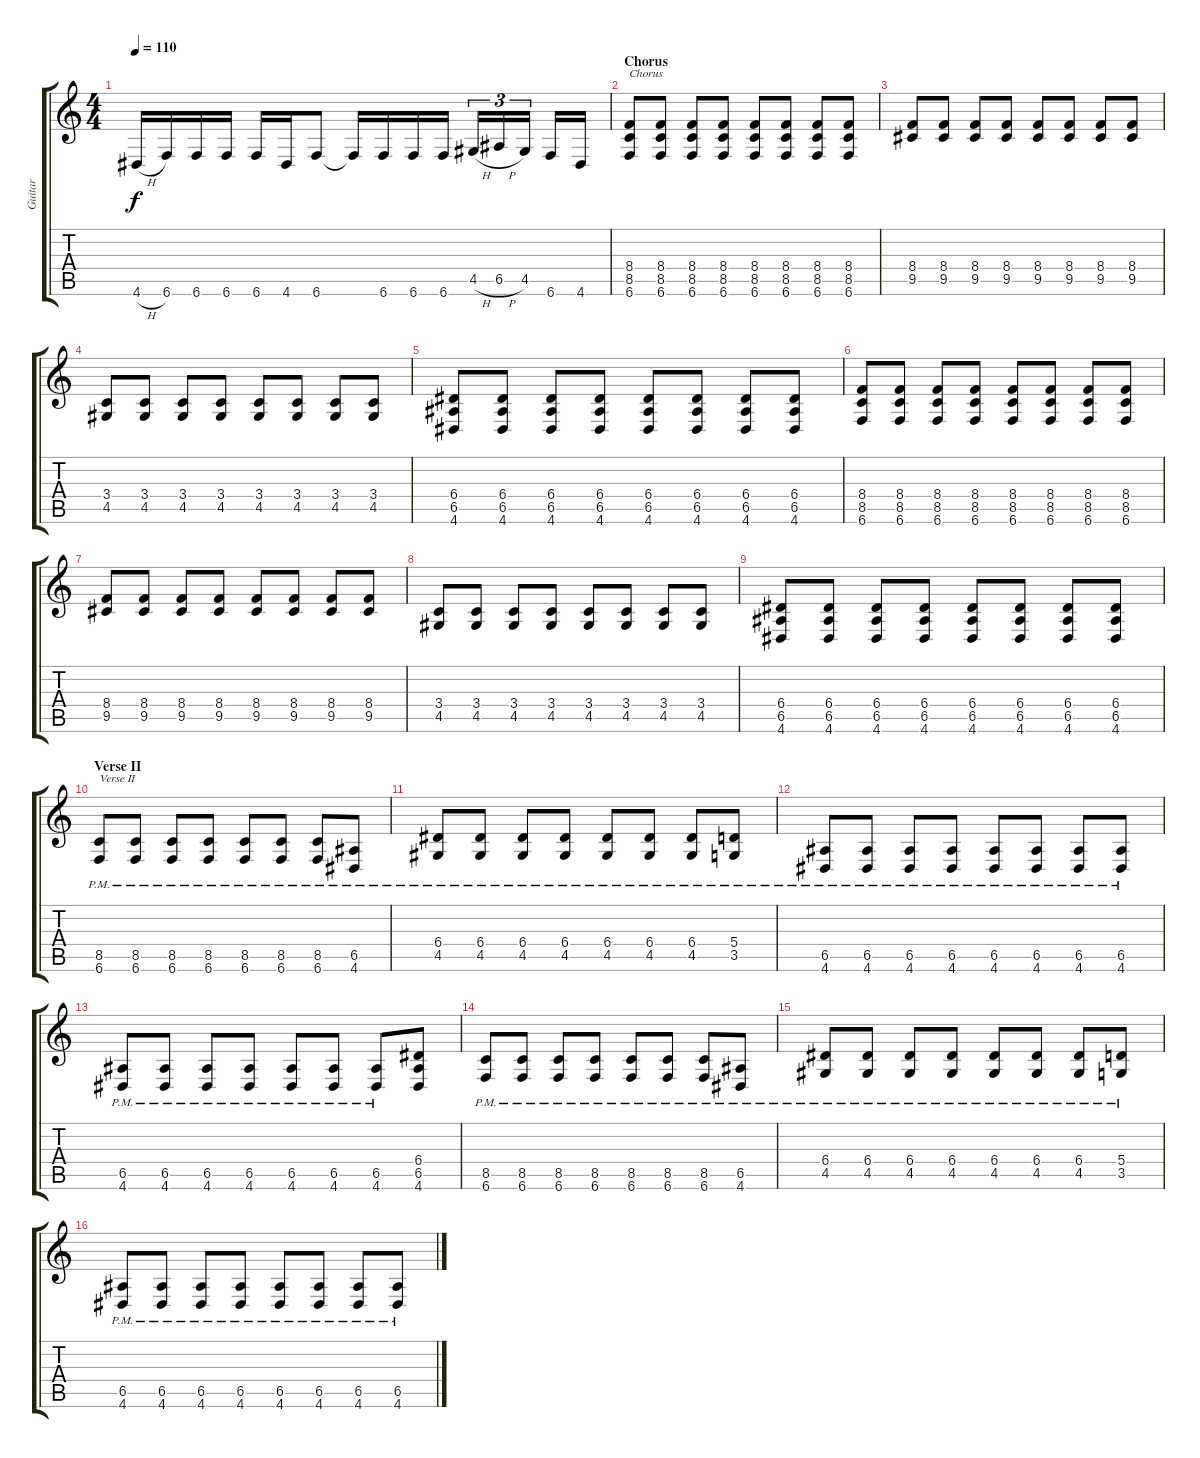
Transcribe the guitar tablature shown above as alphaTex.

\track ("Guitar" "Guitar") {instrument distortionguitar}
\staff {score tabs}
\tuning (B3 Gb3 D3 A2 E2 B1) {hide}
\ts (4 4)
\tempo 110
\clef g2
\ks c
4.6{h}.16{dy f} 6.6.16 6.6.16 6.6.16 6.6.16 4.6.16 6.6.8 6.6{t}.16 6.6.16 6.6.16 6.6.16 4.5{h}.16{tu (3 2)} 6.5{h}.16{tu (3 2)} 4.5.16{tu (3 2)} 6.6.16 4.6.16 |
\section ("" "Chorus")
(8.4 8.5 6.6).8{txt "Chorus"} (8.4 8.5 6.6).8 (8.4 8.5 6.6).8 (8.4 8.5 6.6).8 (8.4 8.5 6.6).8 (8.4 8.5 6.6).8 (8.4 8.5 6.6).8 (8.4 8.5 6.6).8 |
(8.4 9.5).8 (8.4 9.5).8 (8.4 9.5).8 (8.4 9.5).8 (8.4 9.5).8 (8.4 9.5).8 (8.4 9.5).8 (8.4 9.5).8 |
(3.4 4.5).8 (3.4 4.5).8 (3.4 4.5).8 (3.4 4.5).8 (3.4 4.5).8 (3.4 4.5).8 (3.4 4.5).8 (3.4 4.5).8 |
(6.4 6.5 4.6).8 (6.4 6.5 4.6).8 (6.4 6.5 4.6).8 (6.4 6.5 4.6).8 (6.4 6.5 4.6).8 (6.4 6.5 4.6).8 (6.4 6.5 4.6).8 (6.4 6.5 4.6).8 |
(8.4 8.5 6.6).8 (8.4 8.5 6.6).8 (8.4 8.5 6.6).8 (8.4 8.5 6.6).8 (8.4 8.5 6.6).8 (8.4 8.5 6.6).8 (8.4 8.5 6.6).8 (8.4 8.5 6.6).8 |
(8.4 9.5).8 (8.4 9.5).8 (8.4 9.5).8 (8.4 9.5).8 (8.4 9.5).8 (8.4 9.5).8 (8.4 9.5).8 (8.4 9.5).8 |
(3.4 4.5).8 (3.4 4.5).8 (3.4 4.5).8 (3.4 4.5).8 (3.4 4.5).8 (3.4 4.5).8 (3.4 4.5).8 (3.4 4.5).8 |
(6.4 6.5 4.6).8 (6.4 6.5 4.6).8 (6.4 6.5 4.6).8 (6.4 6.5 4.6).8 (6.4 6.5 4.6).8 (6.4 6.5 4.6).8 (6.4 6.5 4.6).8 (6.4 6.5 4.6).8 |
\section ("" "Verse II")
(8.5{pm} 6.6{pm}).8{txt "Verse II"} (8.5{pm} 6.6{pm}).8 (8.5{pm} 6.6{pm}).8 (8.5{pm} 6.6{pm}).8 (8.5{pm} 6.6{pm}).8 (8.5{pm} 6.6{pm}).8 (8.5{pm} 6.6{pm}).8 (6.5{pm} 4.6{pm}).8 |
(6.4{pm} 4.5{pm}).8 (6.4{pm} 4.5{pm}).8 (6.4{pm} 4.5{pm}).8 (6.4{pm} 4.5{pm}).8 (6.4{pm} 4.5{pm}).8 (6.4{pm} 4.5{pm}).8 (6.4{pm} 4.5{pm}).8 (5.4{pm} 3.5{pm}).8 |
(6.5{pm} 4.6{pm}).8 (6.5{pm} 4.6{pm}).8 (6.5{pm} 4.6{pm}).8 (6.5{pm} 4.6{pm}).8 (6.5{pm} 4.6{pm}).8 (6.5{pm} 4.6{pm}).8 (6.5{pm} 4.6{pm}).8 (6.5{pm} 4.6{pm}).8 |
(6.5{pm} 4.6{pm}).8 (6.5{pm} 4.6{pm}).8 (6.5{pm} 4.6{pm}).8 (6.5{pm} 4.6{pm}).8 (6.5{pm} 4.6{pm}).8 (6.5{pm} 4.6{pm}).8 (6.5{pm} 4.6{pm}).8 (6.4 6.5 4.6).8 |
(8.5{pm} 6.6{pm}).8 (8.5{pm} 6.6{pm}).8 (8.5{pm} 6.6{pm}).8 (8.5{pm} 6.6{pm}).8 (8.5{pm} 6.6{pm}).8 (8.5{pm} 6.6{pm}).8 (8.5{pm} 6.6{pm}).8 (6.5{pm} 4.6{pm}).8 |
(6.4{pm} 4.5{pm}).8 (6.4{pm} 4.5{pm}).8 (6.4{pm} 4.5{pm}).8 (6.4{pm} 4.5{pm}).8 (6.4{pm} 4.5{pm}).8 (6.4{pm} 4.5{pm}).8 (6.4{pm} 4.5{pm}).8 (5.4{pm} 3.5{pm}).8 |
(6.5{pm} 4.6{pm}).8 (6.5{pm} 4.6{pm}).8 (6.5{pm} 4.6{pm}).8 (6.5{pm} 4.6{pm}).8 (6.5{pm} 4.6{pm}).8 (6.5{pm} 4.6{pm}).8 (6.5{pm} 4.6{pm}).8 (6.5{pm} 4.6{pm}).8
